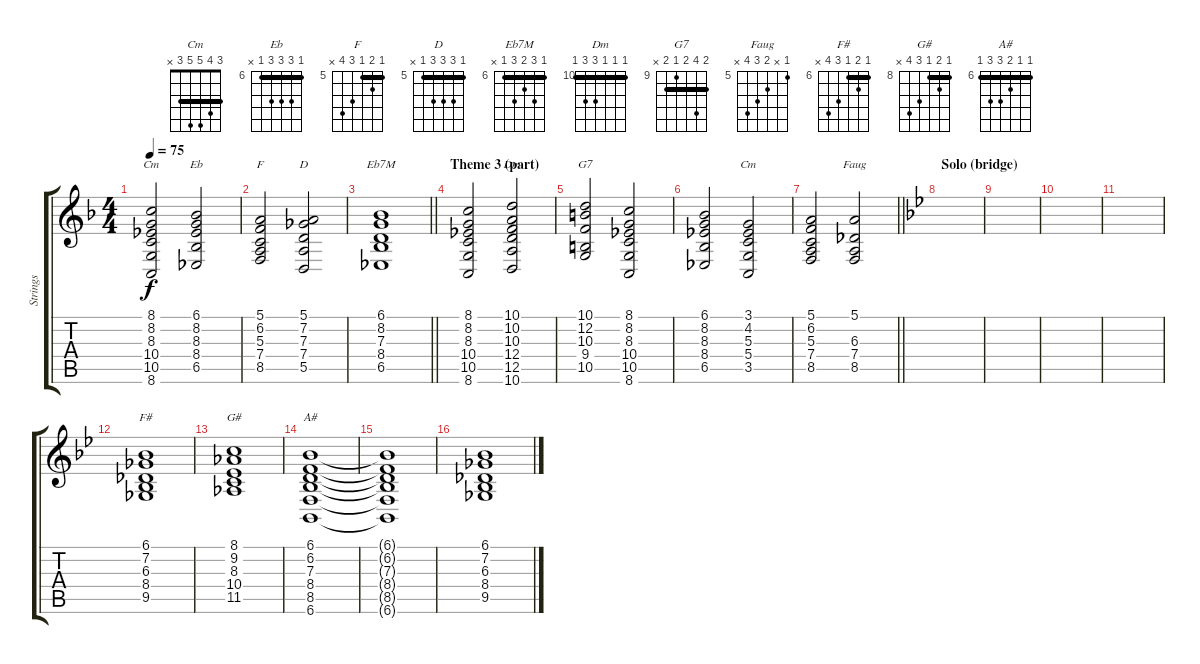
\track ("Strings" "Strings") {instrument stringensemble1}
\staff {score tabs}
\tuning (E4 B3 G3 D3 A2 E2) {hide}
\chord ("Cm" 8 8 8 10 10 8) {firstfret 8 barre 8}
\chord ("Eb" 6 8 8 8 6 x) {firstfret 6 barre 6}
\chord ("F" 5 6 5 7 8 x) {firstfret 5 barre 5}
\chord ("D" 5 7 7 7 5 x) {firstfret 5 barre 5}
\chord ("Eb7M" 6 8 7 8 6 x) {firstfret 6 barre 6}
\chord ("Dm" 10 10 10 12 12 10) {firstfret 10 barre 10}
\chord ("G7" 10 12 10 9 10 x) {firstfret 9 barre 10}
\chord ("Cm" 3 4 5 5 3 x) {barre 3}
\chord ("Faug" 5 x 6 7 8 x) {firstfret 5}
\chord ("F#" 6 7 6 8 9 x) {firstfret 6 barre 6}
\chord ("G#" 8 9 8 10 11 x) {firstfret 8 barre 8}
\chord ("A#" 6 6 7 8 8 6) {firstfret 6 barre 6}
\ts (4 4)
\tempo 75
\clef g2
\ks f
(8.1 8.2 8.3 10.4 10.5 8.6).2{ch "Cm" dy f} (6.1 8.2 8.3 8.4 6.5).2{ch "Eb"} |
(5.1 6.2 5.3 7.4 8.5).2{ch "F"} (5.1 7.2 7.3 7.4 5.5).2{ch "D"} |
\barLineRight lightlight
(6.1 8.2 7.3 8.4 6.5).1{ch "Eb7M"} |
\section ("" "Theme 3 (part)")
(8.1 8.2 8.3 10.4 10.5 8.6).2 (10.1 10.2 10.3 12.4 12.5 10.6).2{ch "Dm"} |
(10.1 12.2 10.3 9.4 10.5).2{ch "G7"} (8.1 8.2 8.3 10.4 10.5 8.6).2 |
(6.1 8.2 8.3 8.4 6.5).2 (3.1 4.2 5.3 5.4 3.5).2{ch "Cm"} |
\barLineRight lightlight
(5.1 6.2 5.3 7.4 8.5).2 (5.1 6.3 7.4 8.5).2{ch "Faug"} |
\section ("" "Solo (bridge)")
\ks bb
|
|
|
|
(6.1 7.2 6.3 8.4 9.5).1{ch "F#"} |
(8.1 9.2 8.3 10.4 11.5).1{ch "G#"} |
(6.1 6.2 7.3 8.4 8.5 6.6).1{ch "A#"} |
(6.1{t} 6.2{t} 7.3{t} 8.4{t} 8.5{t} 6.6{t}).1 |
(6.1 7.2 6.3 8.4 9.5).1
